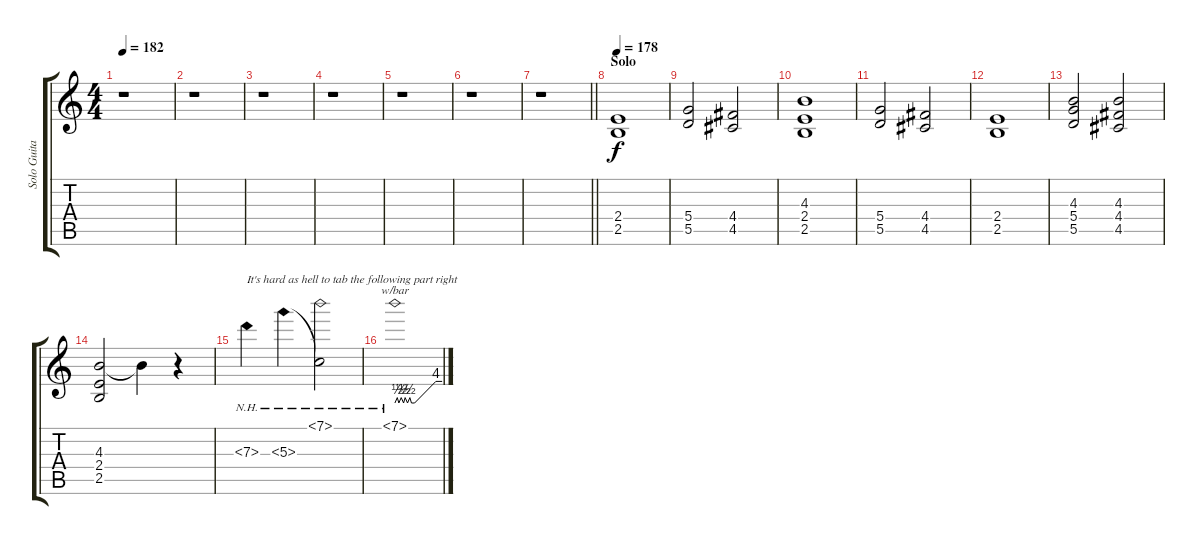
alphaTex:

\track ("Solo Guitar" "Solo Guita") {instrument overdrivenguitar}
\staff {score tabs}
\tuning (E4 B3 G3 D3 A2 E2) {hide}
\ts (4 4)
\tempo 182
\clef g2
\ks c
r.1{dy f} |
r.1 |
r.1 |
r.1 |
r.1 |
r.1 |
\barLineRight lightlight
r.1 |
\section ("" "Solo")
\tempo 178
(2.4 2.5).1{instrument overdrivenguitar} |
(5.4 5.5).2 (4.4 4.5).2 |
(4.3 2.4 2.5).1 |
(5.4 5.5).2 (4.4 4.5).2 |
(2.4 2.5).1 |
(4.3 5.4 5.5).2 (4.3 4.4 4.5).2 |
(4.3 2.4 2.5).2 4.3{t}.4 r.4 |
7.3{nh}.4{txt "It's hard as hell to tab the following part right"} 5.3{nh}.4 (7.1{nh} 5.3{t}).2 |
7.1{nh}.1{tbe (custom default 0 0 3 2 5 0 8 2 11 0 13 2 16 0 19 2 21 0 25 0 52 16 60 16)}
